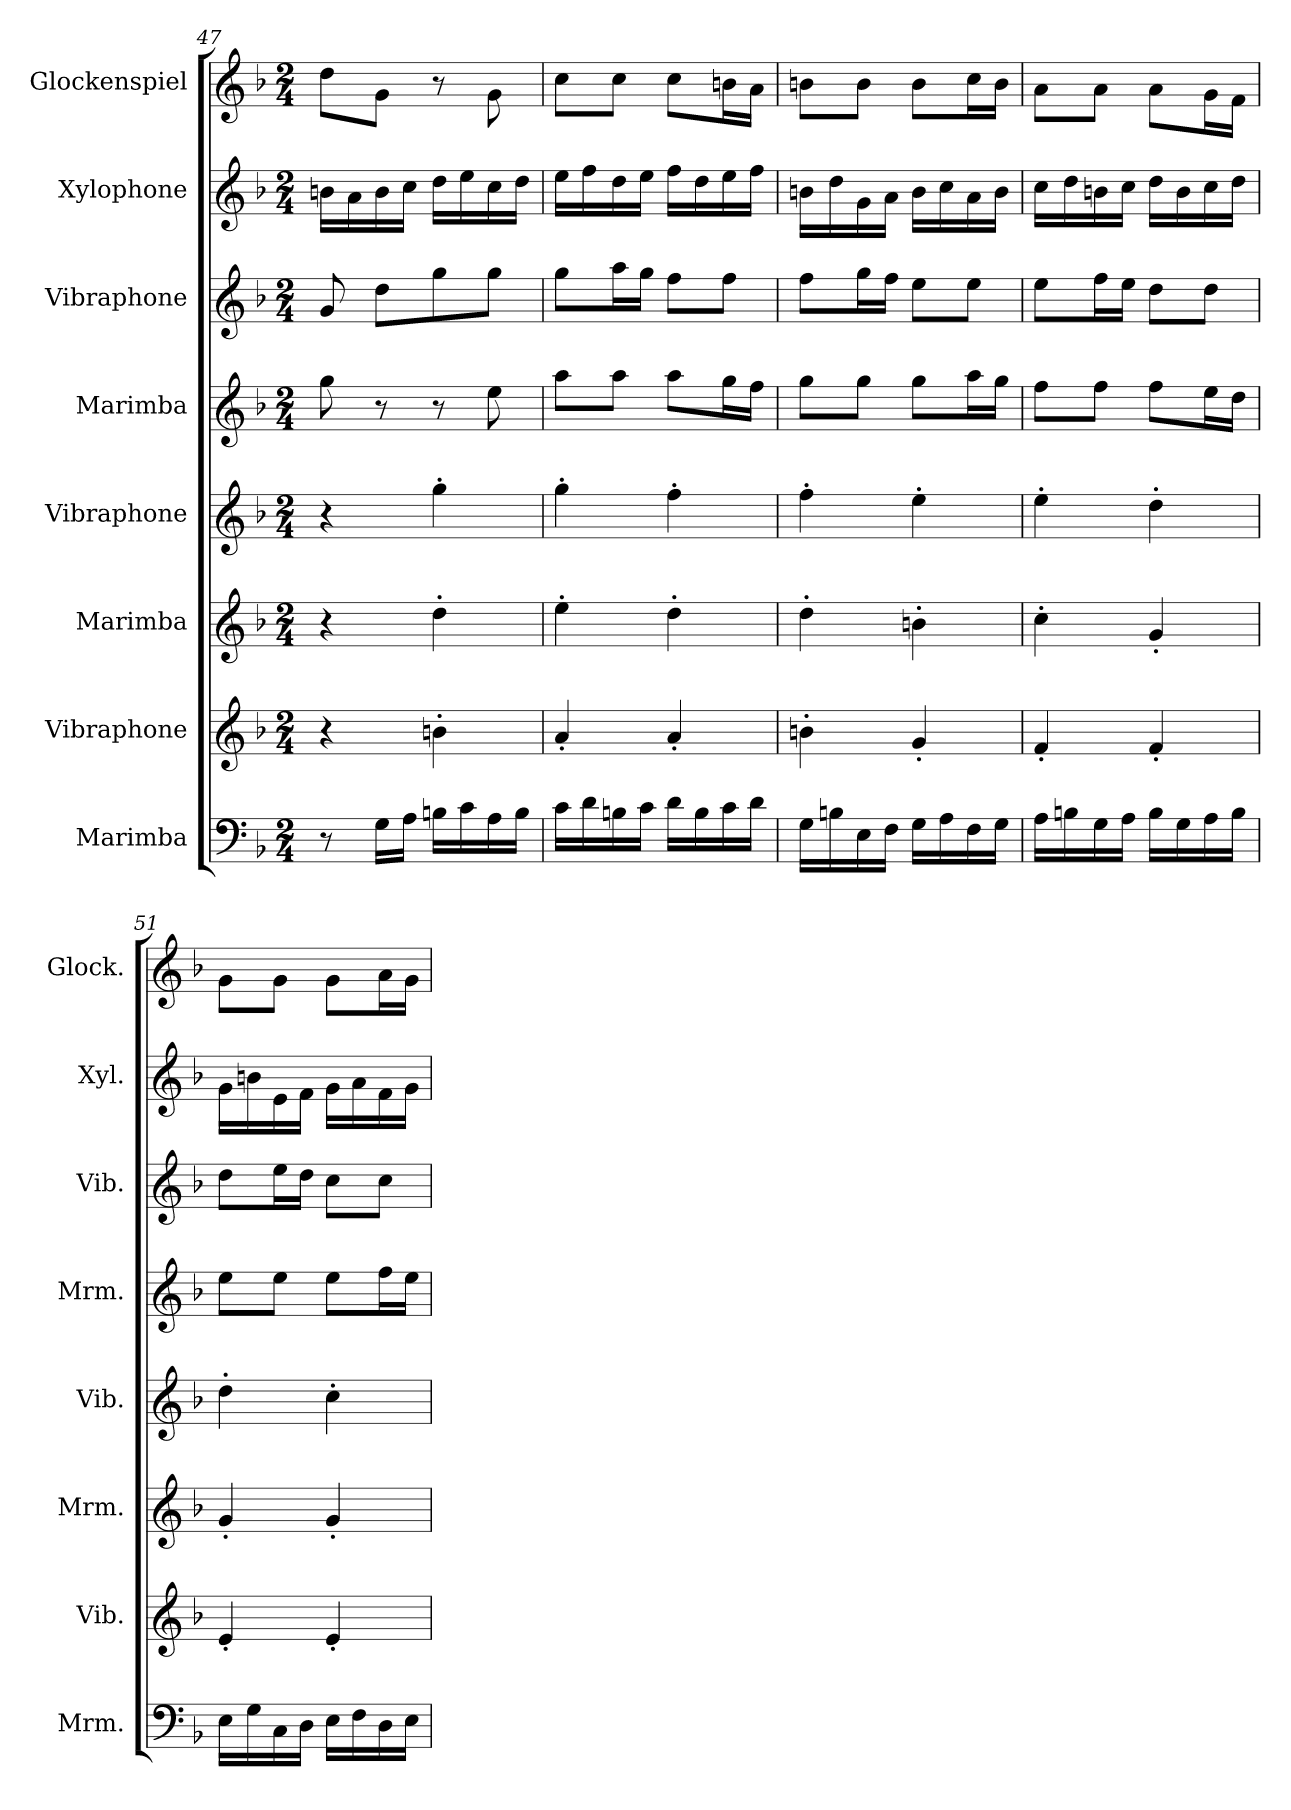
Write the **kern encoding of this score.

**kern	**kern	**kern	**kern	**kern	**kern	**kern	**kern
*part8	*part7	*part6	*part5	*part4	*part3	*part2	*part1
*staff8	*staff7	*staff6	*staff5	*staff4	*staff3	*staff2	*staff1
*I"Marimba	*I"Vibraphone	*I"Marimba	*I"Vibraphone	*I"Marimba	*I"Vibraphone	*I"Xylophone	*I"Glockenspiel
*I'Mrm.	*I'Vib.	*I'Mrm.	*I'Vib.	*I'Mrm.	*I'Vib.	*I'Xyl.	*I'Glock.
!!LO:PB:g=z
*clefF4	*clefG2	*clefG2	*clefG2	*clefG2	*clefG2	*clefG2	*clefG2
*	*	*	*	*	*	*ITrd-7c-12	*ITrd-14c-24
*k[b-]	*k[b-]	*k[b-]	*k[b-]	*k[b-]	*k[b-]	*k[b-]	*k[b-]
*M2/4	*M2/4	*M2/4	*M2/4	*M2/4	*M2/4	*M2/4	*M2/4
=47	=47	=47	=47	=47	=47	=47	=47
8r	4r	4r	4r	8gg\	8g/	16bbn\LL	8dddd\L
.	.	.	.	.	.	16aa\	.
16G\LL	.	.	.	8r	8dd\L	16bb\	8ggg\J
16A\JJ	.	.	.	.	.	16ccc\JJ	.
16Bn\LL	4bn'\	4dd'\	4gg'\	8r	8gg\	16ddd\LL	8r
16c\	.	.	.	.	.	16eee\	.
16A\	.	.	.	8ee\	8gg\J	16ccc\	8ggg\
16B\JJ	.	.	.	.	.	16ddd\JJ	.
=48	=48	=48	=48	=48	=48	=48	=48
16c\LL	4a'/	4ee'\	4gg'\	8aa\L	8gg\L	16eee\LL	8cccc\L
16d\	.	.	.	.	.	16fff\	.
16Bn\	.	.	.	8aa\J	16aa\L	16ddd\	8cccc\J
16c\JJ	.	.	.	.	16gg\JJ	16eee\JJ	.
16d\LL	4a'/	4dd'\	4ff'\	8aa\L	8ff\L	16fff\LL	8cccc\L
16B\	.	.	.	.	.	16ddd\	.
16c\	.	.	.	16gg\L	8ff\J	16eee\	16bbbn\L
16d\JJ	.	.	.	16ff\JJ	.	16fff\JJ	16aaa\JJ
=49	=49	=49	=49	=49	=49	=49	=49
16G\LL	4bn'\	4dd'\	4ff'\	8gg\L	8ff\L	16bbn\LL	8bbbn\L
16Bn\	.	.	.	.	.	16ddd\	.
16E\	.	.	.	8gg\J	16gg\L	16gg\	8bbb\J
16F\JJ	.	.	.	.	16ff\JJ	16aa\JJ	.
16G\LL	4g'/	4bn'\	4ee'\	8gg\L	8ee\L	16bb\LL	8bbb\L
16A\	.	.	.	.	.	16ccc\	.
16F\	.	.	.	16aa\L	8ee\J	16aa\	16cccc\L
16G\JJ	.	.	.	16gg\JJ	.	16bb\JJ	16bbb\JJ
=50	=50	=50	=50	=50	=50	=50	=50
16A\LL	4f'/	4cc'\	4ee'\	8ff\L	8ee\L	16ccc\LL	8aaa\L
16Bn\	.	.	.	.	.	16ddd\	.
16G\	.	.	.	8ff\J	16ff\L	16bbn\	8aaa\J
16A\JJ	.	.	.	.	16ee\JJ	16ccc\JJ	.
16B\LL	4f'/	4g'/	4dd'\	8ff\L	8dd\L	16ddd\LL	8aaa\L
16G\	.	.	.	.	.	16bb\	.
16A\	.	.	.	16ee\L	8dd\J	16ccc\	16ggg\L
16B\JJ	.	.	.	16dd\JJ	.	16ddd\JJ	16fff\JJ
=51	=51	=51	=51	=51	=51	=51	=51
16E\LL	4e'/	4g'/	4dd'\	8ee\L	8dd\L	16gg\LL	8ggg\L
16G\	.	.	.	.	.	16bbn\	.
16C\	.	.	.	8ee\J	16ee\L	16ee\	8ggg\J
16D\JJ	.	.	.	.	16dd\JJ	16ff\JJ	.
16E\LL	4e'/	4g'/	4cc'\	8ee\L	8cc\L	16gg\LL	8ggg\L
16F\	.	.	.	.	.	16aa\	.
16D\	.	.	.	16ff\L	8cc\J	16ff\	16aaa\L
16E\JJ	.	.	.	16ee\JJ	.	16gg\JJ	16ggg\JJ
=	=	=	=	=	=	=	=
*-	*-	*-	*-	*-	*-	*-	*-
